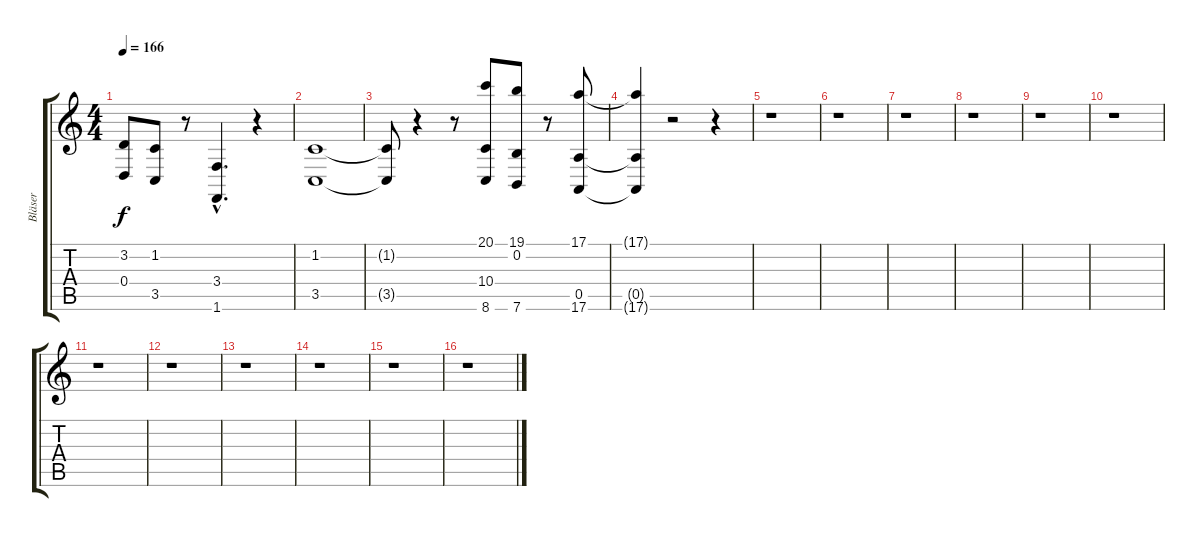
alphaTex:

\track ("Bläser" "Bläser") {instrument brasssection}
\staff {score tabs}
\tuning (E4 B3 G3 D3 A2 E2) {hide}
\ts (4 4)
\tempo 166
\clef g2
\ks c
(3.2 0.4).8{dy f} (1.2 3.5).8 r.8 (3.4{hac} 1.6{hac}).4{d} r.4 |
(1.2 3.5).1 |
(1.2{t} 3.5{t}).8 r.4 r.8 (20.1 10.4 8.6).8 (19.1 0.2 7.6).8 r.8 (17.1 0.5 17.6).8 |
(17.1{t} 0.5{t} 17.6{t}).4 r.2 r.4 |
r.1 |
r.1 |
r.1 |
r.1 |
r.1 |
r.1 |
r.1 |
r.1 |
r.1 |
r.1 |
r.1 |
r.1
